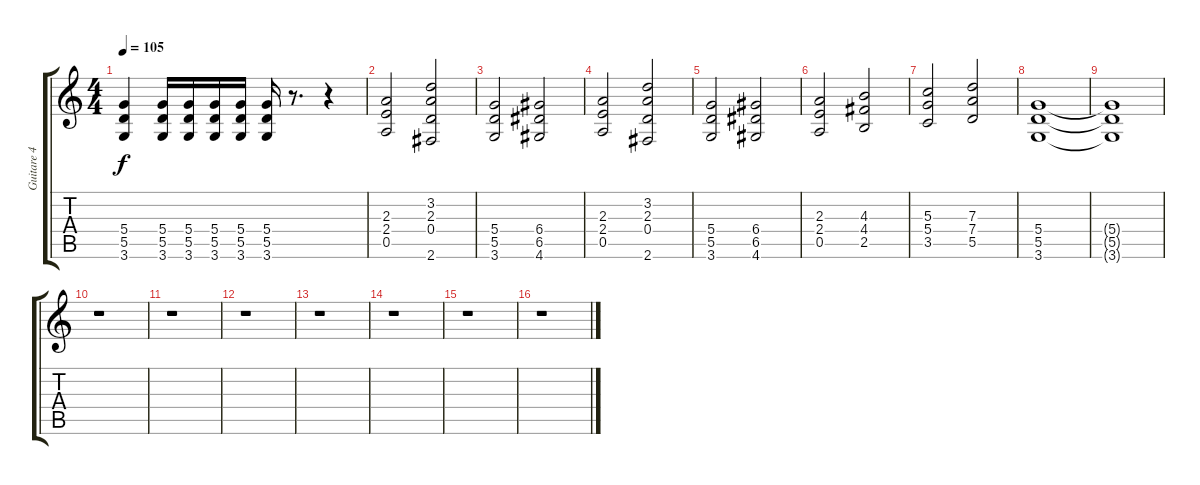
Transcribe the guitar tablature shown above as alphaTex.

\track ("Guitare 4" "Guitare 4") {instrument distortionguitar}
\staff {score tabs}
\tuning (E4 B3 G3 D3 A2 E2) {hide}
\ts (4 4)
\tempo 105
\clef g2
\ks c
(5.4 5.5 3.6).4{dy f} (5.4 5.5 3.6).16 (5.4 5.5 3.6).16 (5.4 5.5 3.6).16 (5.4 5.5 3.6).16 (5.4 5.5 3.6).16 r.8{d} r.4 |
(2.3 2.4 0.5).2 (3.2 2.3 0.4 2.6).2 |
(5.4 5.5 3.6).2 (6.4 6.5 4.6).2 |
(2.3 2.4 0.5).2 (3.2 2.3 0.4 2.6).2 |
(5.4 5.5 3.6).2 (6.4 6.5 4.6).2 |
(2.3 2.4 0.5).2 (4.3 4.4 2.5).2 |
(5.3 5.4 3.5).2 (7.3 7.4 5.5).2 |
(5.4 5.5 3.6).1 |
(5.4{t} 5.5{t} 3.6{t}).1 |
r.1 |
r.1 |
r.1 |
r.1 |
r.1 |
r.1 |
r.1
